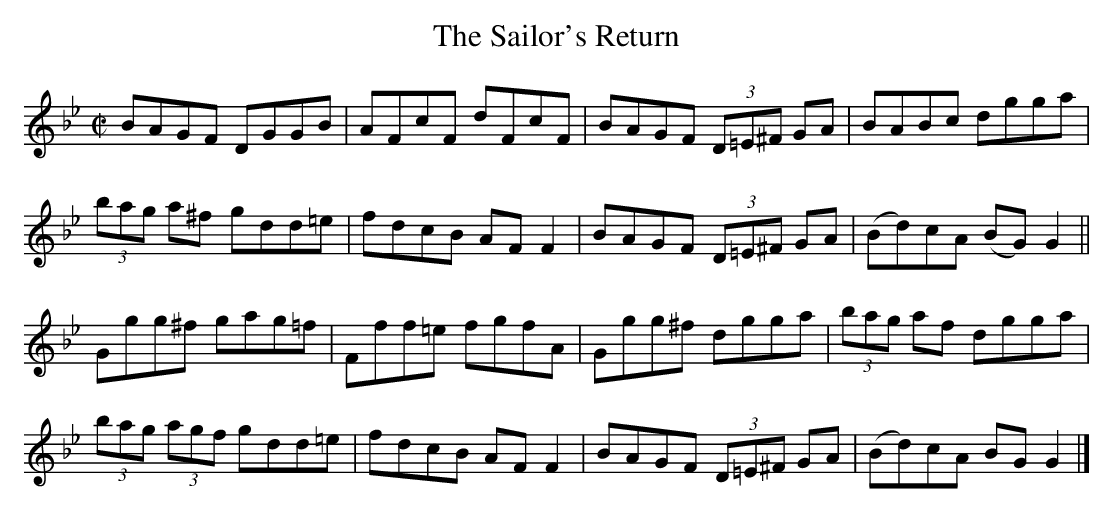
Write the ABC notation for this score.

X:1
T: The Sailor's Return
M: C|
L: 1/8
K: Gm
BAGF DGGB|AFcF dFcF|BAGF (3D=E^F GA|BABc dgga|
(3bag a^f gdd=e|fdcB AFF2|BAGF (3D=E^F GA|(Bd)cA (BG)G2||
Ggg^f gag=f|Fff=e fgfA|Ggg^f dgga| (3bag af dgga|
(3bag (3agf gdd=e|fdcB AFF2|BAGF (3D=E^F GA|(Bd)cA BGG2|]
